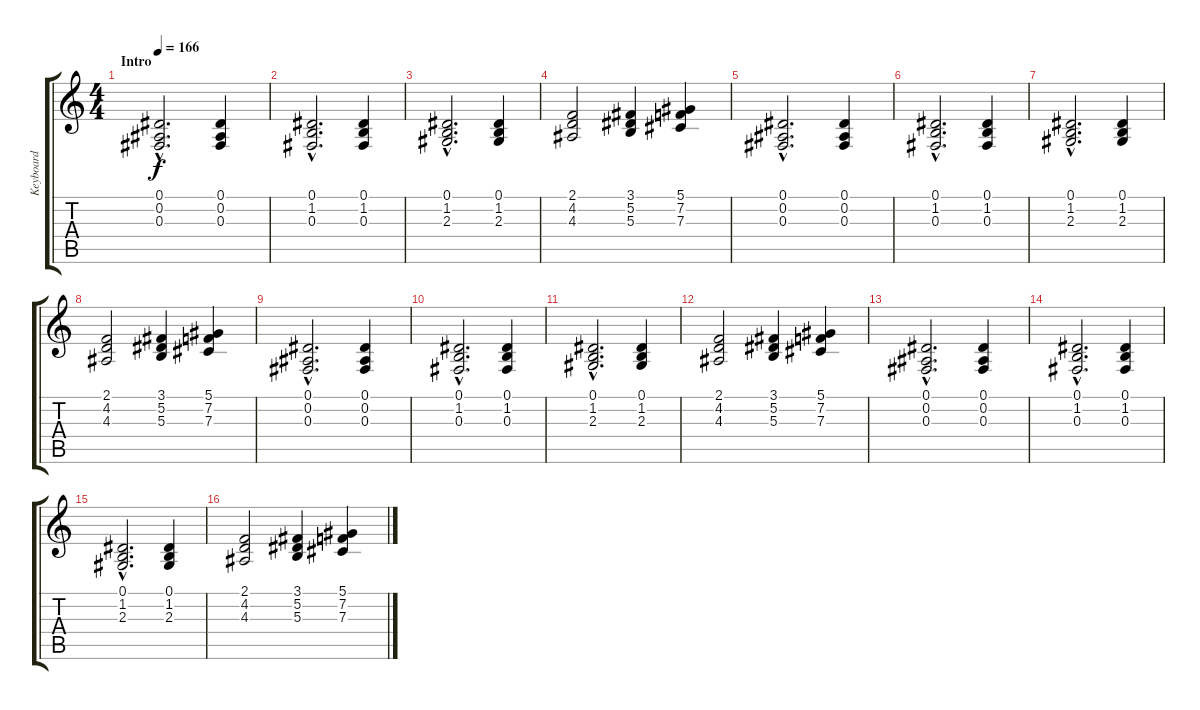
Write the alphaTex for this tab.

\track ("Keyboard" "Keyboard") {instrument choiraahs}
\staff {score tabs}
\tuning (Eb4 Bb3 Gb3 Db3 Ab2 Eb2) {hide}
\ts (4 4)
\section ("" "Intro")
\tempo 166
\tempo 144
\tempo 166
\clef g2
\ks c
(0.1{hac} 0.2{hac} 0.3{hac}).2{d dy f instrument churchorgan} (0.1 0.2 0.3).4 |
(0.1{hac} 1.2{hac} 0.3{hac}).2{d} (0.1 1.2 0.3).4 |
(0.1{hac} 1.2{hac} 2.3{hac}).2{d} (0.1 1.2 2.3).4 |
(2.1 4.2 4.3).2 (3.1 5.2 5.3).4 (5.1 7.2 7.3).4 |
(0.1{hac} 0.2{hac} 0.3{hac}).2{d} (0.1 0.2 0.3).4 |
(0.1{hac} 1.2{hac} 0.3{hac}).2{d} (0.1 1.2 0.3).4 |
(0.1{hac} 1.2{hac} 2.3{hac}).2{d} (0.1 1.2 2.3).4 |
(2.1 4.2 4.3).2 (3.1 5.2 5.3).4 (5.1 7.2 7.3).4 |
(0.1{hac} 0.2{hac} 0.3{hac}).2{d} (0.1 0.2 0.3).4 |
(0.1{hac} 1.2{hac} 0.3{hac}).2{d} (0.1 1.2 0.3).4 |
(0.1{hac} 1.2{hac} 2.3{hac}).2{d} (0.1 1.2 2.3).4 |
(2.1 4.2 4.3).2 (3.1 5.2 5.3).4 (5.1 7.2 7.3).4 |
(0.1{hac} 0.2{hac} 0.3{hac}).2{d} (0.1 0.2 0.3).4 |
(0.1{hac} 1.2{hac} 0.3{hac}).2{d} (0.1 1.2 0.3).4 |
(0.1{hac} 1.2{hac} 2.3{hac}).2{d} (0.1 1.2 2.3).4 |
(2.1 4.2 4.3).2 (3.1 5.2 5.3).4 (5.1 7.2 7.3).4
